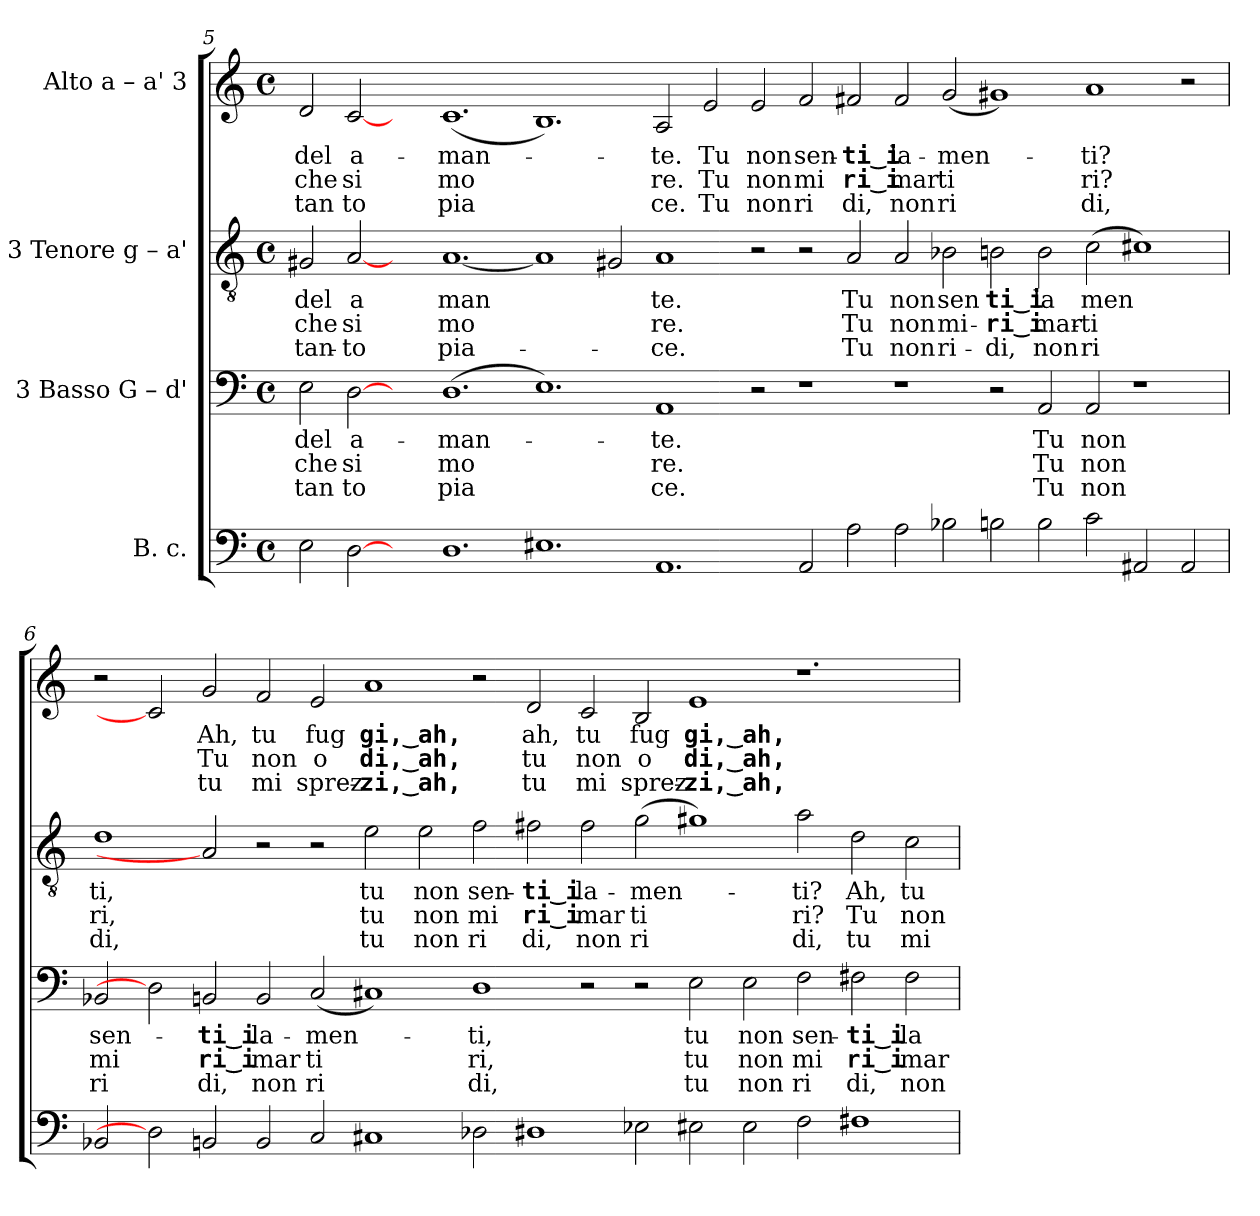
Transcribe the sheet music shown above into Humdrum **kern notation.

**kern	**kern	**text	**text	**text	**kern	**text	**text	**text	**kern	**text	**text	**text
*part4	*part3	*part3	*part3	*part3	*part2	*part2	*part2	*part2	*part1	*part1	*part1	*part1
*staff4	*staff3	*staff3	*staff3	*staff3	*staff2	*staff2	*staff2	*staff2	*staff1	*staff1	*staff1	*staff1
*I"B. c.	*I"3  Basso  G – d'	*	*	*	*I"3  Tenore  g – a'	*	*	*	*I"Alto  a – a'  3	*	*	*
!!LO:LB:g=z
*clefF4	*clefF4	*	*	*	*clefGv2	*	*	*	*clefG2	*	*	*
*k[]	*k[]	*	*	*	*k[]	*	*	*	*k[]	*	*	*
*C:	*C:	*	*	*	*C:	*	*	*	*C:	*	*	*
*M4/4	*M4/4	*	*	*	*M4/4	*	*	*	*M4/4	*	*	*
*met(c)	*met(c)	*	*	*	*met(c)	*	*	*	*met(c)	*	*	*
=5	=5	=5	=5	=5	=5	=5	=5	=5	=5	=5	=5	=5
!	!	!LO:LY:b:rj	!LO:LY:b:rj	!LO:LY:b:rj	!	!LO:LY:b:cj	!LO:LY:b:cj	!LO:LY:b:cj	!	!LO:LY:b:rj	!LO:LY:b:rj	!LO:LY:b:rj
2E\	2E\	del	che	tan	2G#X/	del	che	tan-	2d/	-del	che	tan
!	!	!LO:LY:b:rj	!LO:LY:b:rj	!LO:LY:b:rj	!	!LO:LY:b:cj	!LO:LY:b:cj	!LO:LY:b:cj	!	!LO:LY:b:rj	!LO:LY:b:rj	!LO:LY:b:rj
[2D	[2D	a-	-si	to	[2A	-a	si	to	[2c	a-	-si	to
2ryy	2ryy	.	.	.	2ryy	.	.	.	2ryy	.	.	.
!	!	!LO:LY:b:rj	!LO:LY:b:rj	!LO:LY:b:rj	!	!LO:LY:b:cj	!LO:LY:b:cj	!LO:LY:b:cj	!	!LO:LY:b:rj	!LO:LY:b:rj	!LO:LY:b:rj
1.D	(>1.D	man-	-mo	pia	[<1.A	man	mo-	-pia-	(<1.c	man-	-mo	pia
!	!	!LO:LY:b:rj	!LO:LY:b:rj	!LO:LY:b:rj	!	!LO:LY:b:cj	!LO:LY:b:cj	!LO:LY:b:cj	!	!LO:LY:b:rj	!LO:LY:b:rj	!LO:LY:b:rj
1.E#	1.E)	.	.	.	1A]	--	-	.	1.B)	.	.	.
!	!	!	!	!	!	!LO:LY:b:cj	!LO:LY:b:cj	!LO:LY:b:cj	!	!	!	!
.	.	.	.	.	2G#X/	-	-	.	.	.	.	.
!	!	!LO:LY:b:rj	!LO:LY:b:rj	!LO:LY:b:rj	!	!LO:LY:b:cj	!LO:LY:b:cj	!LO:LY:b:cj	!	!LO:LY:b:rj	!LO:LY:b:rj	!LO:LY:b:rj
1.AA	1AA	te.	re.	ce.	1A	te.	re.	ce.	2A/	te.	re.	ce.
!	!	!	!	!	!	!	!	!	!	!LO:LY:b:rj	!LO:LY:b:rj	!LO:LY:b:rj
.	.	.	.	.	.	.	.	.	2e/	Tu	Tu	Tu
!	!	!	!	!	!	!	!	!	!	!LO:LY:b:rj	!LO:LY:b:rj	!LO:LY:b:rj
.	2r	.	.	.	2r	.	.	.	2e/	non	non	non
!	!	!	!	!	!	!	!	!	!	!LO:LY:b:rj	!LO:LY:b:rj	!LO:LY:b:rj
2AA/	1r	.	.	.	2r	.	.	.	2f/	sen-	-mi	ri
!	!	!	!	!	!	!LO:LY:b:cj	!LO:LY:b:cj	!LO:LY:b:cj	!	!LO:LY:b:rj	!LO:LY:b:rj	!LO:LY:b:rj
2A\	.	.	.	.	2A/	Tu	Tu	Tu	2f#X/	ti‿i	ri‿i	di,
!	!	!	!	!	!	!LO:LY:b:cj	!LO:LY:b:cj	!LO:LY:b:cj	!	!LO:LY:b:rj	!LO:LY:b:rj	!LO:LY:b:rj
2A\	1r	.	.	.	2A/	non	non	non	2f#/	la-	-mar	non
!	!	!	!	!	!	!LO:LY:b:cj	!LO:LY:b:cj	!LO:LY:b:cj	!	!LO:LY:b:rj	!LO:LY:b:rj	!LO:LY:b:rj
2B-X\	.	.	.	.	2B-X\	sen	mi-	-ri-	(<2g/	men-	-ti	ri
!	!	!	!	!	!	!LO:LY:b:cj	!LO:LY:b:cj	!LO:LY:b:cj	!	!LO:LY:b:rj	!LO:LY:b:rj	!LO:LY:b:rj
2Bn\	2r	.	.	.	2Bn\	-ti‿i	ri‿i	di,	1g#X)	.	.	.
!	!	!LO:LY:b:rj	!LO:LY:b:rj	!LO:LY:b:rj	!	!LO:LY:b:cj	!LO:LY:b:cj	!LO:LY:b:cj	!	!	!	!
2B\	2AA/	Tu	Tu	Tu	2B\	la	mar-	-non	.	.	.	.
!	!	!LO:LY:b:rj	!LO:LY:b:rj	!LO:LY:b:rj	!	!LO:LY:b:cj	!LO:LY:b:cj	!LO:LY:b:cj	!	!LO:LY:b:rj	!LO:LY:b:rj	!LO:LY:b:rj
2c\	2AA/	non	non	non	(>2c\	men	ti-	-ri-	1a	ti?	ri?	di,
!	!	!	!	!	!	!LO:LY:b:cj	!LO:LY:b:cj	!LO:LY:b:cj	!	!	!	!
2AA#/	1r	.	.	.	1c#X)	-	-	--	.	.	.	.
2AA#/	.	.	.	.	.	.	.	.	2r	.	.	.
!!LO:LB:g=z
=6	=6	=6	=6	=6	=6	=6	=6	=6	=6	=6	=6	=6
!	!	!LO:LY:b:rj	!LO:LY:b:rj	!LO:LY:b:rj	!	!LO:LY:b:cj	!LO:LY:b:cj	!LO:LY:b:cj	!	!	!	!
2BB-X/	2BB-X/	sen-	-mi	ri	1d	-ti,	ri,	di,	2r	.	.	.
2D]	2D]	.	.	.	.	.	.	.	2c]	.	.	.
!	!	!LO:LY:b:rj	!LO:LY:b:rj	!LO:LY:b:rj	!	!	!	!	!	!LO:LY:b:rj	!LO:LY:b:rj	!LO:LY:b:rj
2BBn/	2BBn/	ti‿i	ri‿i	di,	2A]	.	.	.	2g/	Ah,	Tu	tu
!	!	!LO:LY:b:rj	!LO:LY:b:rj	!LO:LY:b:rj	!	!	!	!	!	!LO:LY:b:rj	!LO:LY:b:rj	!LO:LY:b:rj
2BB/	2BB/	la-	-mar	non	2r	.	.	.	2f/	tu	non	mi
!	!	!LO:LY:b:rj	!LO:LY:b:rj	!LO:LY:b:rj	!	!	!	!	!	!LO:LY:b:rj	!LO:LY:b:rj	!LO:LY:b:rj
2C/	(<2C/	men-	-ti	ri	2r	.	.	.	2e/	fug	o	sprez-
!	!	!LO:LY:b:rj	!LO:LY:b:rj	!LO:LY:b:rj	!	!LO:LY:b:cj	!LO:LY:b:cj	!LO:LY:b:cj	!	!LO:LY:b:rj	!LO:LY:b:rj	!LO:LY:b:rj
1C#X	1C#X)	.	.	.	2e\	tu	tu	tu	1a	-gi,‿ah,	di,‿ah,	zi,‿ah,
!	!	!	!	!	!	!LO:LY:b:cj	!LO:LY:b:cj	!LO:LY:b:cj	!	!	!	!
.	.	.	.	.	2e\	non	non	non	.	.	.	.
!	!	!LO:LY:b:rj	!LO:LY:b:rj	!LO:LY:b:rj	!	!LO:LY:b:cj	!LO:LY:b:cj	!LO:LY:b:cj	!	!	!	!
2D-\	1D	ti,	ri,	di,	2f\	sen-	-mi	ri	2r	.	.	.
!	!	!	!	!	!	!LO:LY:b:cj	!LO:LY:b:cj	!LO:LY:b:cj	!	!LO:LY:b:rj	!LO:LY:b:rj	!LO:LY:b:rj
1D#	.	.	.	.	2f#X\	ti‿i	ri‿i	di,	2d/	ah,	tu	tu
!	!	!	!	!	!	!LO:LY:b:cj	!LO:LY:b:cj	!LO:LY:b:cj	!	!LO:LY:b:rj	!LO:LY:b:rj	!LO:LY:b:rj
.	2r	.	.	.	2f#\	la-	-mar	non	2c/	tu	non	mi
!	!	!	!	!	!	!LO:LY:b:cj	!LO:LY:b:cj	!LO:LY:b:cj	!	!LO:LY:b:rj	!LO:LY:b:rj	!LO:LY:b:rj
2E-\	2r	.	.	.	(>2g\	men-	-ti	ri	2B/	fug	o	sprez-
!	!	!LO:LY:b:rj	!LO:LY:b:rj	!LO:LY:b:rj	!	!LO:LY:b:cj	!LO:LY:b:cj	!LO:LY:b:cj	!	!LO:LY:b:rj	!LO:LY:b:rj	!LO:LY:b:rj
2E#\	2E\	tu	tu	tu	1g#X)	.	.	.	1e	-gi,‿ah,	di,‿ah,	zi,‿ah,
!	!	!LO:LY:b:rj	!LO:LY:b:rj	!LO:LY:b:rj	!	!	!	!	!	!	!	!
2E#\	2E\	non	non	non	.	.	.	.	.	.	.	.
!	!	!LO:LY:b:rj	!LO:LY:b:rj	!LO:LY:b:rj	!	!LO:LY:b:cj	!LO:LY:b:cj	!LO:LY:b:cj	!	!	!	!
2F\	2F\	sen-	-mi	ri	2a\	ti?	ri?	di,	1.r	.	.	.
!	!	!LO:LY:b:rj	!LO:LY:b:rj	!LO:LY:b:rj	!	!LO:LY:b:cj	!LO:LY:b:cj	!LO:LY:b:cj	!	!	!	!
1F#X	2F#X\	ti‿i	ri‿i	di,	2d\	Ah,	Tu	tu	.	.	.	.
!	!	!LO:LY:b:rj	!LO:LY:b:rj	!LO:LY:b:rj	!	!LO:LY:b:cj	!LO:LY:b:cj	!LO:LY:b:cj	!	!	!	!
.	2F#\	la-	-mar	non	2c\	tu	non	mi	.	.	.	.
=	=	=	=	=	=	=	=	=	=	=	=	=
*-	*-	*-	*-	*-	*-	*-	*-	*-	*-	*-	*-	*-
